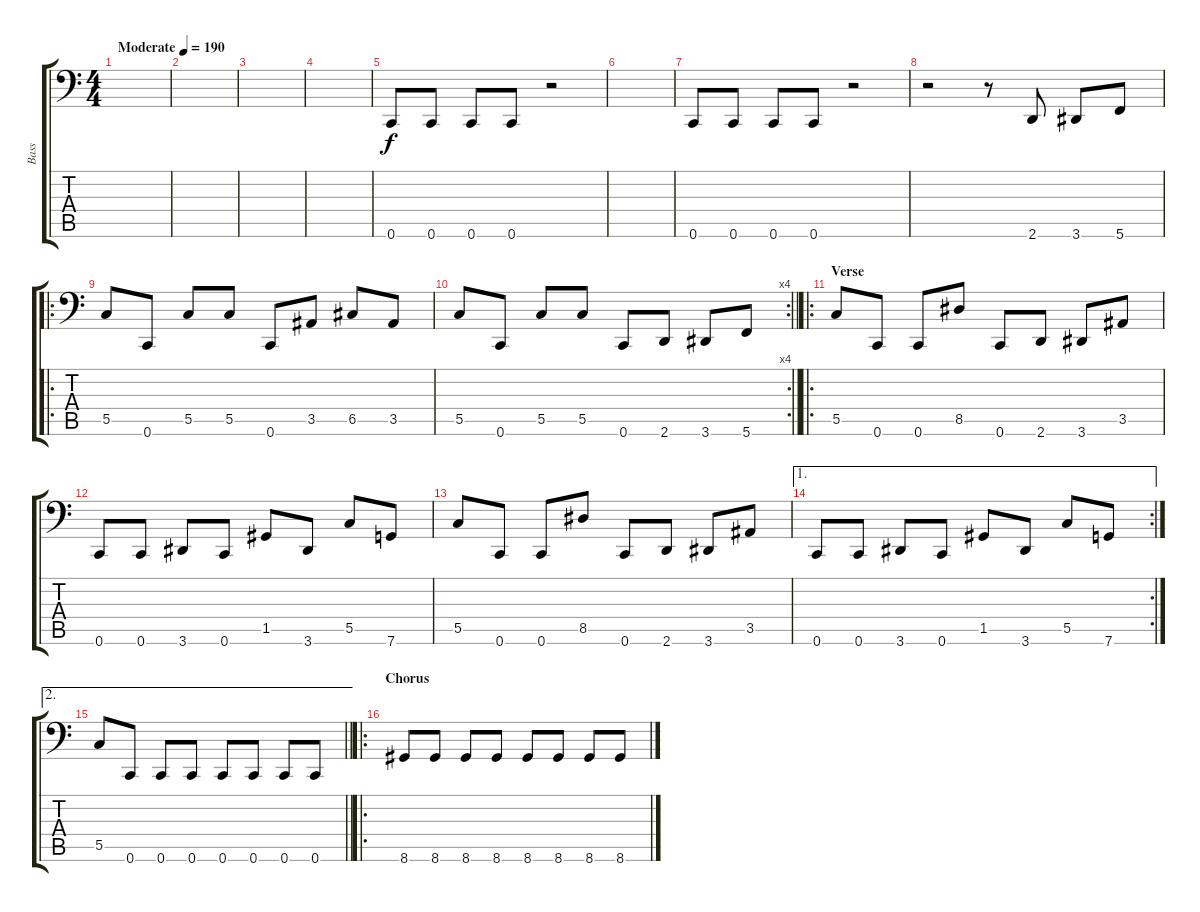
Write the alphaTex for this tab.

\track ("Bass" "Bass") {instrument electricbasspick}
\staff {score tabs}
\tuning (D3 A2 F2 C2 G1 C1) {hide}
\ts (4 4)
\tempo (190 "Moderate")
\clef f4
\ks c
|
|
|
|
0.6.8 0.6.8 0.6.8 0.6.8 r.2 |
|
0.6.8 0.6.8 0.6.8 0.6.8 r.2 |
r.2 r.8 2.6.8 3.6.8 5.6.8 |
\ro
5.5.8 0.6.8 5.5.8 5.5.8 0.6.8 3.5.8 6.5.8 3.5.8 |
\rc 4
\barLineRight lightlight
5.5.8 0.6.8 5.5.8 5.5.8 0.6.8 2.6.8 3.6.8 5.6.8 |
\ro
\section ("" "Verse")
5.5.8 0.6.8 0.6.8 8.5.8 0.6.8 2.6.8 3.6.8 3.5.8 |
0.6.8 0.6.8 3.6.8 0.6.8 1.5.8 3.6.8 5.5.8 7.6.8 |
5.5.8 0.6.8 0.6.8 8.5.8 0.6.8 2.6.8 3.6.8 3.5.8 |
\ae 1
\rc 2
0.6.8 0.6.8 3.6.8 0.6.8 1.5.8 3.6.8 5.5.8 7.6.8 |
\ae 2
\barLineRight lightlight
5.5.8 0.6.8 0.6.8 0.6.8 0.6.8 0.6.8 0.6.8 0.6.8 |
\ro
\section ("" "Chorus")
8.6.8 8.6.8 8.6.8 8.6.8 8.6.8 8.6.8 8.6.8 8.6.8
